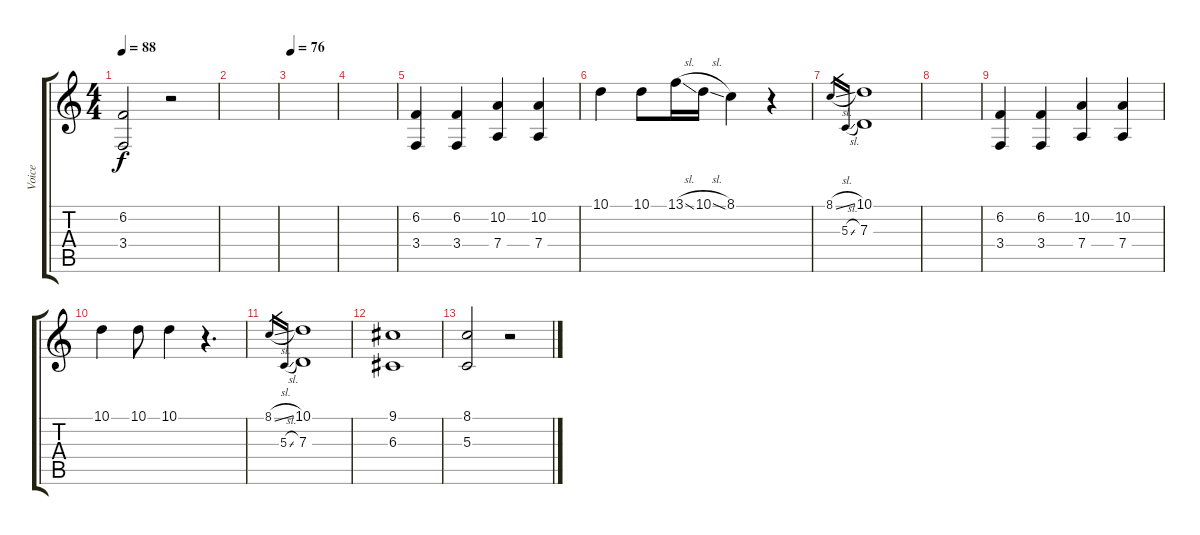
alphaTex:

\track ("Voice" "Voice") {instrument choiraahs}
\staff {score tabs}
\tuning (E4 B3 G3 D3 A2 E2) {hide}
\ts (4 4)
\tempo 88
\clef g2
\ks c
(6.2 3.4).2{dy f} r.2 |
|
\tempo 76
|
|
(6.2 3.4).4 (6.2 3.4).4 (10.2 7.4).4 (10.2 7.4).4 |
10.1.4 10.1.8 13.1{sl}.16 10.1{sl}.16 8.1.4 r.4 |
8.1{sl}.16{gr} 5.3{sl}.16{gr} (10.1 7.3).1 |
|
(6.2 3.4).4 (6.2 3.4).4 (10.2 7.4).4 (10.2 7.4).4 |
10.1.4 10.1.8 10.1.4 r.4{d} |
8.1{sl}.16{gr} 5.3{sl}.16{gr} (10.1 7.3).1 |
(9.1 6.3).1 |
(8.1 5.3).2 r.2
